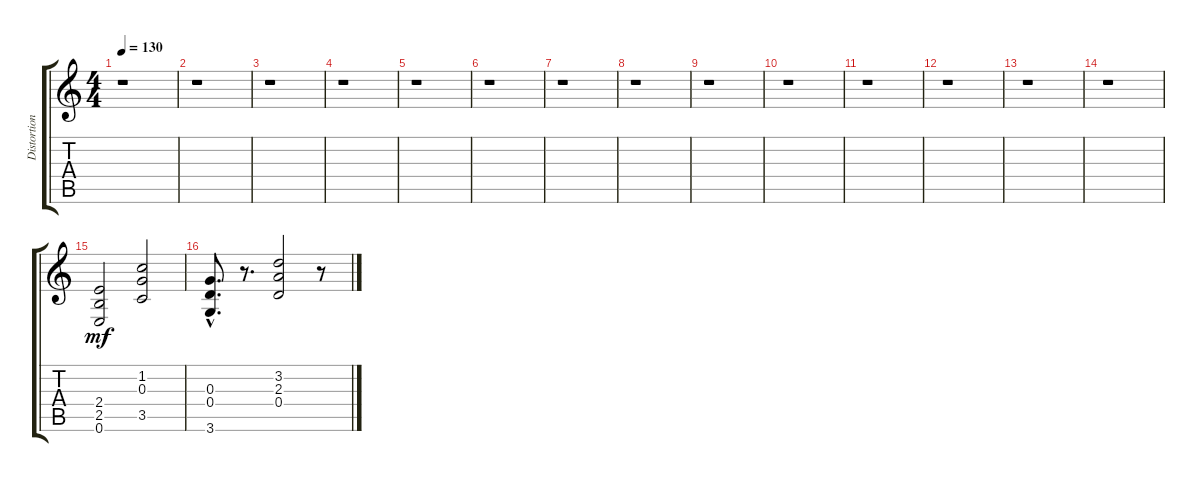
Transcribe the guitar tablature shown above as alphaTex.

\track ("Distortion Guitar" "Distortion") {instrument distortionguitar}
\staff {score tabs}
\tuning (E4 B3 G3 D3 A2 E2) {hide}
\ts (4 4)
\tempo 130
\clef g2
\ks c
r.1{dy mf} |
r.1 |
r.1 |
r.1 |
r.1 |
r.1 |
r.1 |
r.1 |
r.1 |
r.1 |
r.1 |
r.1 |
r.1 |
r.1 |
(2.4 2.5 0.6).2 (1.2 0.3 3.5).2 |
(0.3{hac} 0.4{hac} 3.6{hac}).8{d} r.8{d} (3.2 2.3 0.4).2 r.8
